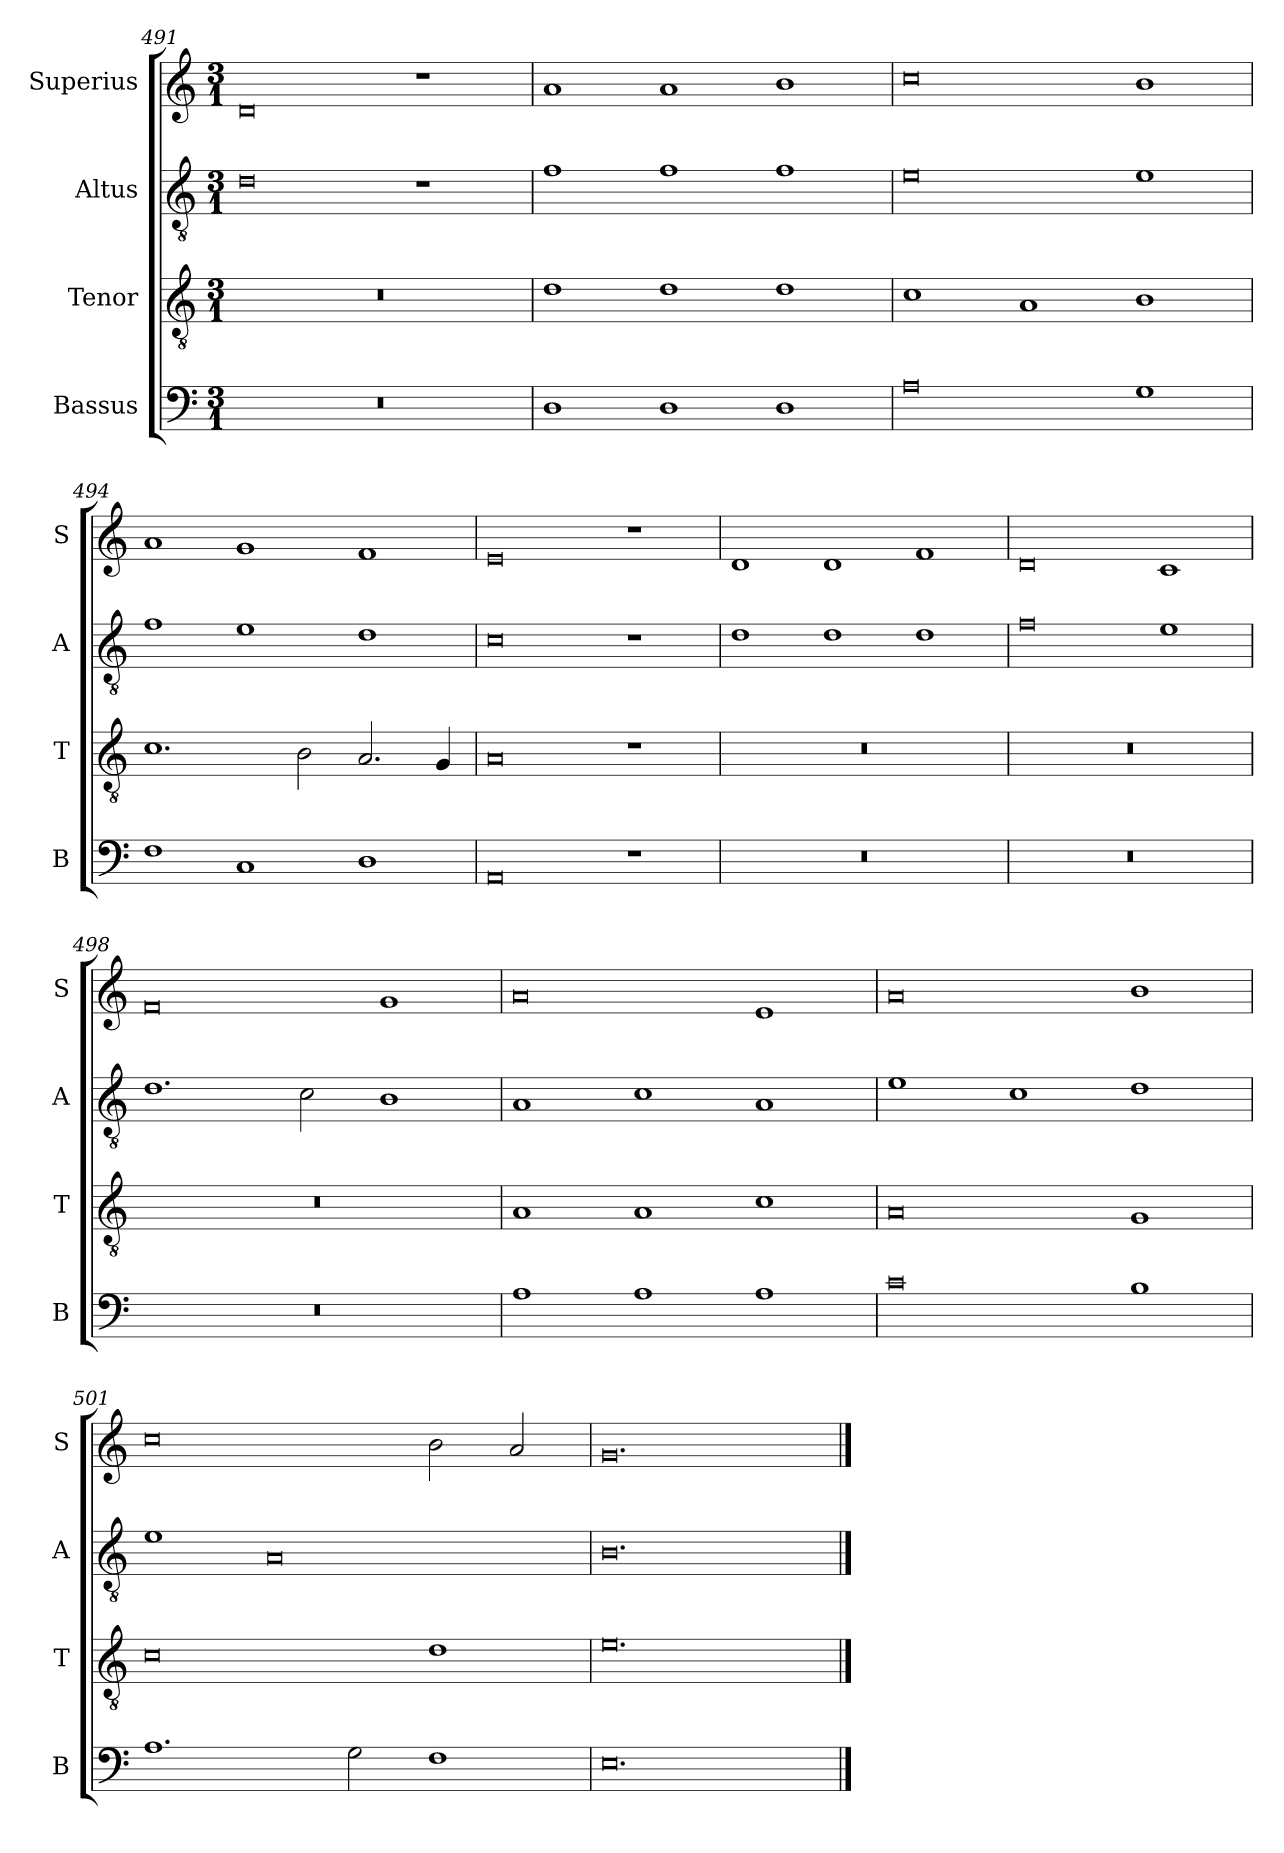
**kern	**kern	**kern	**kern
*part4	*part3	*part2	*part1
*staff4	*staff3	*staff2	*staff1
*I"Bassus	*I"Tenor	*I"Altus	*I"Superius
*I'B	*I'T	*I'A	*I'S
*clefF4	*clefGv2	*clefGv2	*clefG2
*k[]	*k[]	*k[]	*k[]
*M3/1	*M3/1	*M3/1	*M3/1
=491	=491	=491	=491
0.r	0.r	0d	0d
.	.	1r	1r
=492	=492	=492	=492
1D	1d	1f	1a
1D	1d	1f	1a
1D	1d	1f	1b
=493	=493	=493	=493
0A	1c	0e	0cc
.	1A	.	.
1G	1B	1e	1b
=494	=494	=494	=494
1F	1.c	1f	1a
1C	.	1e	1g
.	2B\	.	.
1D	2.A/	1d	1f
.	4G/	.	.
=495	=495	=495	=495
0AA	0A	0c	0e
1r	1r	1r	1r
=496	=496	=496	=496
0.r	0.r	1d	1d
.	.	1d	1d
.	.	1d	1f
=497	=497	=497	=497
0.r	0.r	0f	0d
.	.	1e	1c
=498	=498	=498	=498
0.r	0.r	1.d	0f
.	.	2c\	.
.	.	1B	1g
=499	=499	=499	=499
1A	1A	1A	0a
1A	1A	1c	.
1A	1c	1A	1e
=500	=500	=500	=500
0c	0A	1e	0a
.	.	1c	.
1B	1G	1d	1b
=501	=501	=501	=501
1.A	0c	1e	0cc
.	.	0A	.
2G\	.	.	.
1F	1d	.	2b\
.	.	.	2a/
=502	=502	=502	=502
0.E	0.e	0.B	0.g
==	==	==	==
*-	*-	*-	*-
